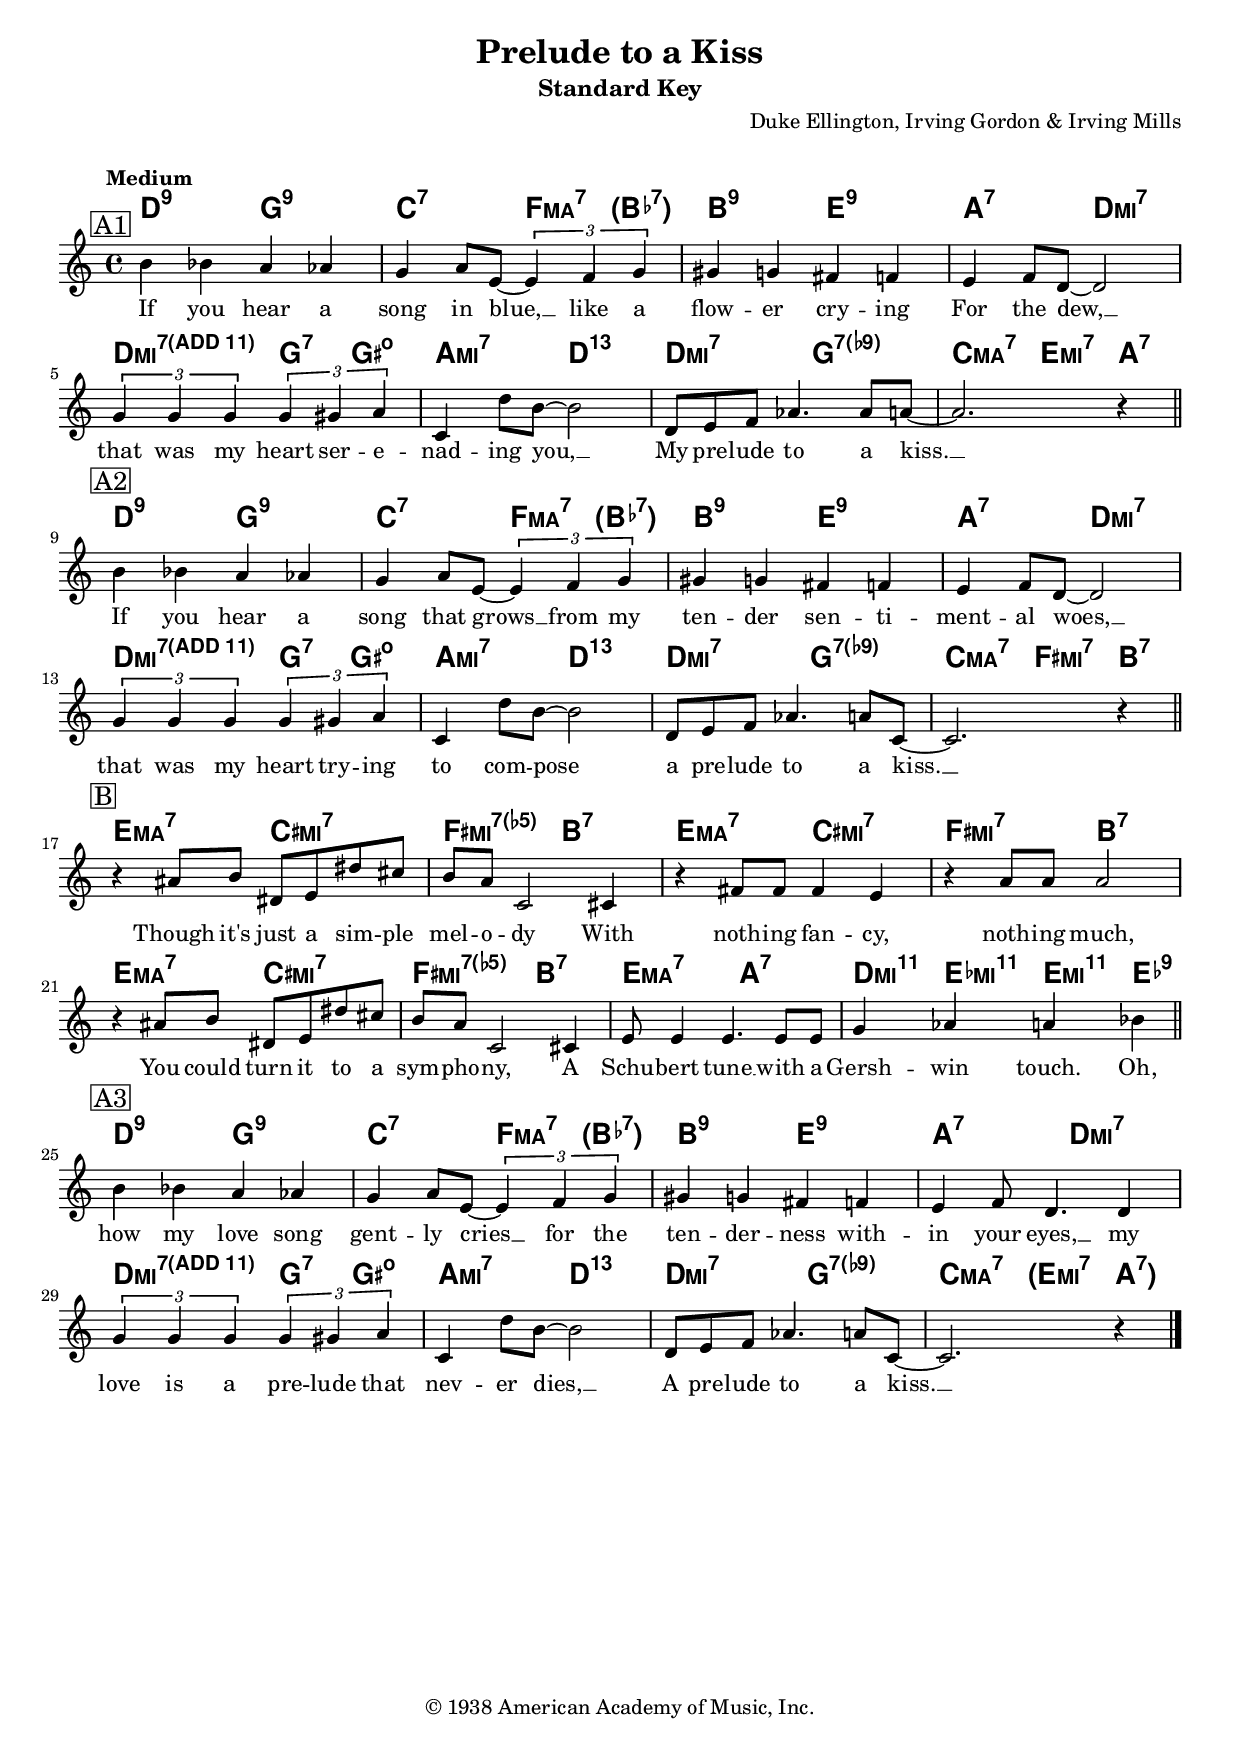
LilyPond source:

\version "2.24.0"

\include "english.ly"

instrument = "Standard Key"
whatKey = c
whatClef = "treble"

%% -*- Mode: LilyPond -*-

#(set-global-staff-size 18)

\include "lead-sheets.ily"

refrainLyrics = \lyricmode {
If you hear
a song in blue, __
like a flow -- er cry -- ing
For the dew, __
that was my heart ser -- e -- nad -- ing you, __
My pre -- lude to a kiss. __
If you hear a song that grows __
from my ten -- der sen -- ti -- ment -- al woes, __
that was my heart try -- ing to com -- pose
a pre -- lude to a kiss. __
Though it's just a sim -- ple mel -- o -- dy
With noth -- ing fan -- cy,
noth -- ing much,
You could turn it to a sym -- pho -- ny,
A Schu -- bert tune __ with a Gersh -- win touch.
Oh, how my love song gent -- ly cries __
for the ten -- der -- ness with -- in your eyes, __
my love is a pre -- lude that nev -- er dies, __
A pre -- lude to a kiss. __
}

refrainChords = \chordmode {
  d2:9 g2:9 c2:7 f4:maj7
  \set chordNameFunction = #begin-end-parenthesis-ignatzek-chord-names
  bf4:7
  \unset chordNameFunction
  b2:9 e2:9 a2:7 d2:m7
  d2:m7.11 g4:7 gs4:dim7 a2:m7 d2:13 d2:m7 g2:7.9- c2:maj7 e4:m7 a4:7

  d2:9 g2:9 c2:7 f4:maj7
  \set chordNameFunction = #begin-end-parenthesis-ignatzek-chord-names
  bf4:7
  \unset chordNameFunction
  b2:9 e2:9 a2:7 d2:m7
  d2:m7.11 g4:7 gs4:dim7 a2:m7 d2:13 d2:m7 g2:7.9- c2:maj7 fs4:m7 b4:7

  e2:maj7 cs2:m7 fs2:m7.5- b2:7 e2:maj7 cs2:m7 fs2:m7 b2:7
  e2:maj7 cs2:m7 fs2:m7.5- b2:7 e2:maj7 a2:7 d4:m11 ef4:m11 e4:m11 ef4:9

  d2:9 g2:9 c2:7 f4:maj7
  \set chordNameFunction = #begin-end-parenthesis-ignatzek-chord-names
  bf4:7
  \unset chordNameFunction
  b2:9 e2:9 a2:7 d2:m7
  d2:m7.11 g4:7 gs4:dim7 a2:m7 d2:13 d2:m7 g2:7.9- c2:maj7
  \set chordNameFunction = #begin-parenthesis-ignatzek-chord-names
  e4:m7
  \set chordNameFunction = #end-parenthesis-ignatzek-chord-names
  a4:7
  \unset chordNameFunction
}

refrainMelody = \relative f' {
  \time 4/4
  \key c \major
  \clef \whatClef
  \tempo "Medium"

  \mark \markup{ \box "A1" }
  
  b4 bf4 a4 af4 | g4 a8 e8~ \tuplet 3/2 { e4 f4 g4 } | gs4 g4 fs4 f4 | e4 f8 d8~ d2 |
  \tuplet 3/2 { g4 g4 g4 } \tuplet 3/2 { g4 gs4 a4 } |
  c,4 d'8 b8~ b2 | d,8 e8 f8 af4. af8 a8~ | a2. r4 |

  \bar "||"
  \break

  \mark \markup{ \box "A2" }

  b4 bf4 a4 af4 | g4 a8 e8~ \tuplet 3/2 { e4 f4 g4 } | gs4 g4 fs4 f4 | e4 f8 d8~ d2 |
  \tuplet 3/2 { g4 g4 g4 } \tuplet 3/2 { g4 gs4 a4 } |
  c,4 d'8 b8~ b2 | d,8 e8 f8 af4. a8 c,8~ | c2. r4 |

  \bar "||"
  \break

  \mark \markup{ \box "B" }
  
  r4 as'8 b8 ds,8 e8 ds'8 cs8 | b8 a8 c,2 cs4 | r4 fs8 fs8 fs4 e4 | r4 a8 a8 a2 |
  r4 as8 b8 ds,8 e8 ds'8 cs8 | b8 a8 c,2 cs4 | e8 e4 e4. e8 e8 | g4 af4 a4 bf4 |
  
  \bar "||"
  \break

  \mark \markup{ \box "A3" }

  b4 bf4 a4 af4 | g4 a8 e8~ \tuplet 3/2 { e4 f4 g4 } | gs4 g4 fs4 f4 | e4 f8 d4. d4 |
  \tuplet 3/2 { g4 g4 g4 } \tuplet 3/2 { g4 gs4 a4 } |
  c,4 d'8 b8~ b2 | d,8 e8 f8 af4. a8 c,8~ | c2. r4 |

  \bar "|."
}

\include "paper.ily"

\header {
  title = "Prelude to a Kiss"
  subtitle = \instrument
  composer = "Duke Ellington, Irving Gordon & Irving Mills"
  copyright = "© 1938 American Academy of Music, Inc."
}

\markup {
  % Leave a gap after the header
  \vspace #1
}

\score {
  <<
    { \context ChordNames 
      {
      \override ChordName.font-size = #+3
      \override ChordName.font-series = #'bold
      \set chordChanges = ##t
     \transpose c \whatKey {
       \refrainChords
	}
      }
      }
    \new Staff {
      \context Voice = "voiceMelody" { 
	\noDoubleAccidentalMusic \transpose c \whatKey {
	  \refrainMelody
	  }
	}
    }
    \new Lyrics \lyricsto "voiceMelody"
    {
      \refrainLyrics
    }
  >>
  \layout { }
}

